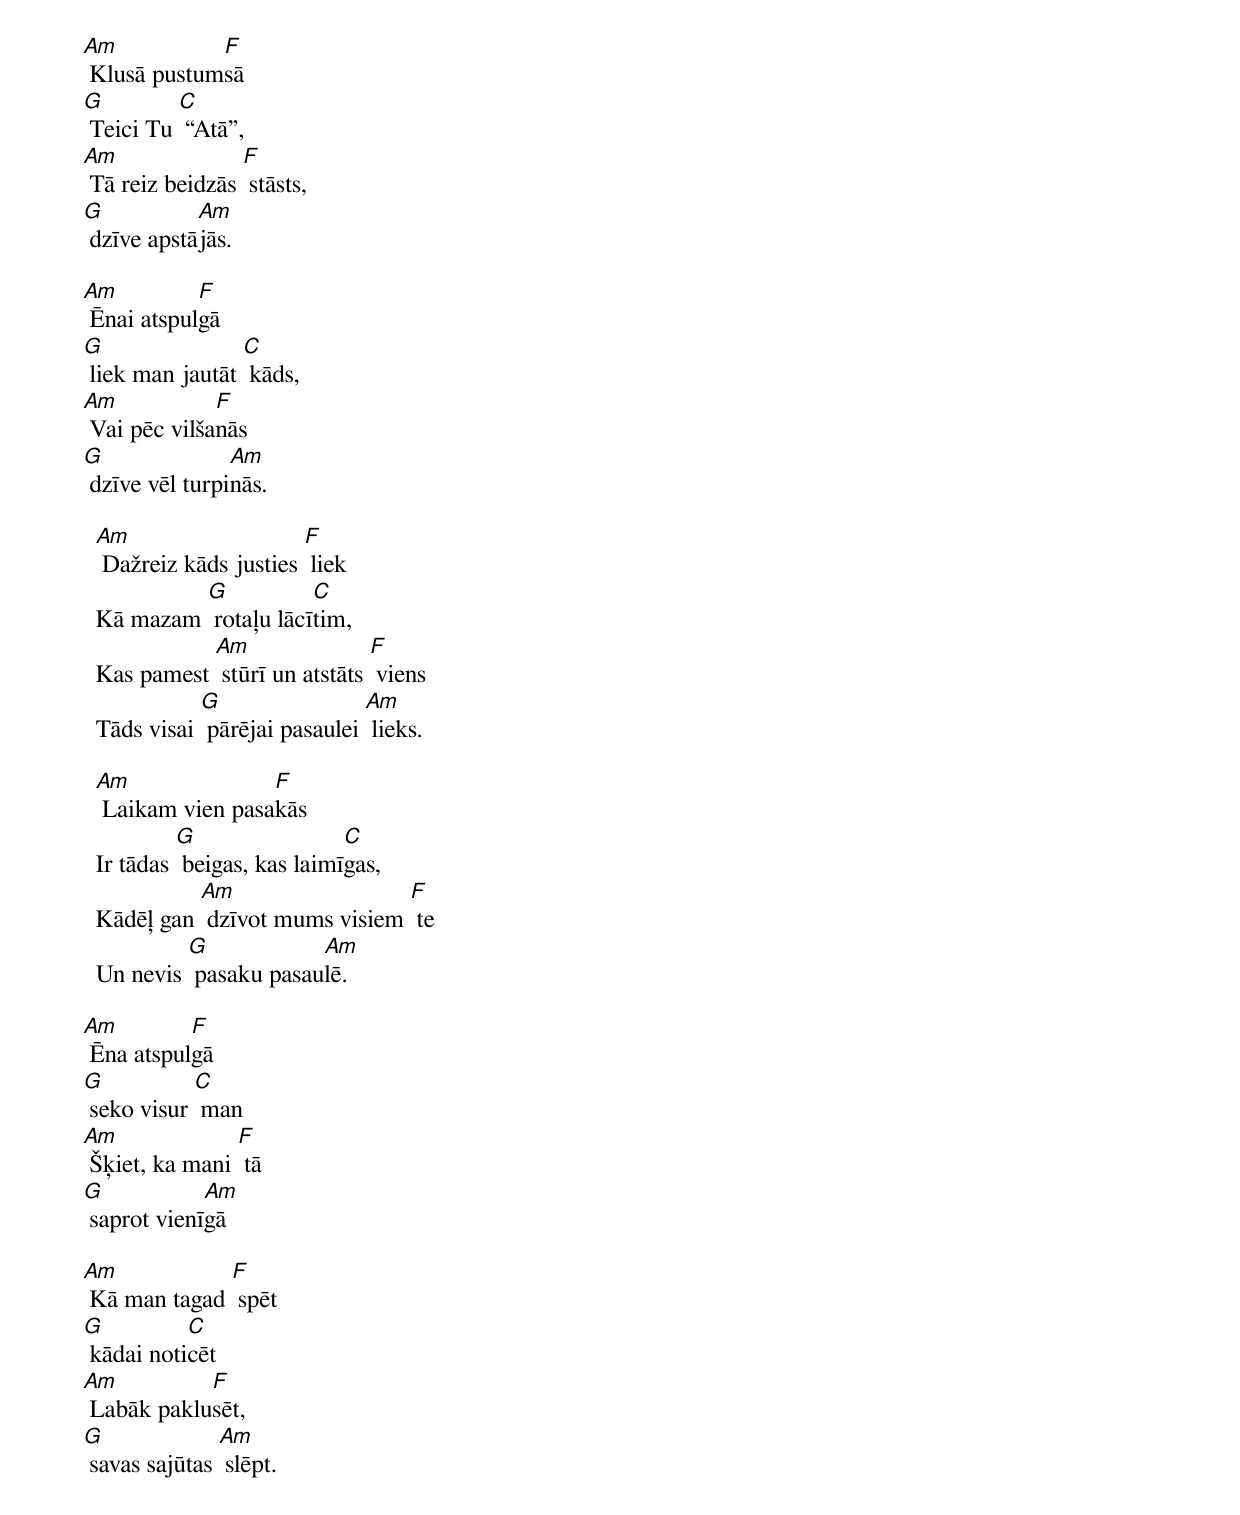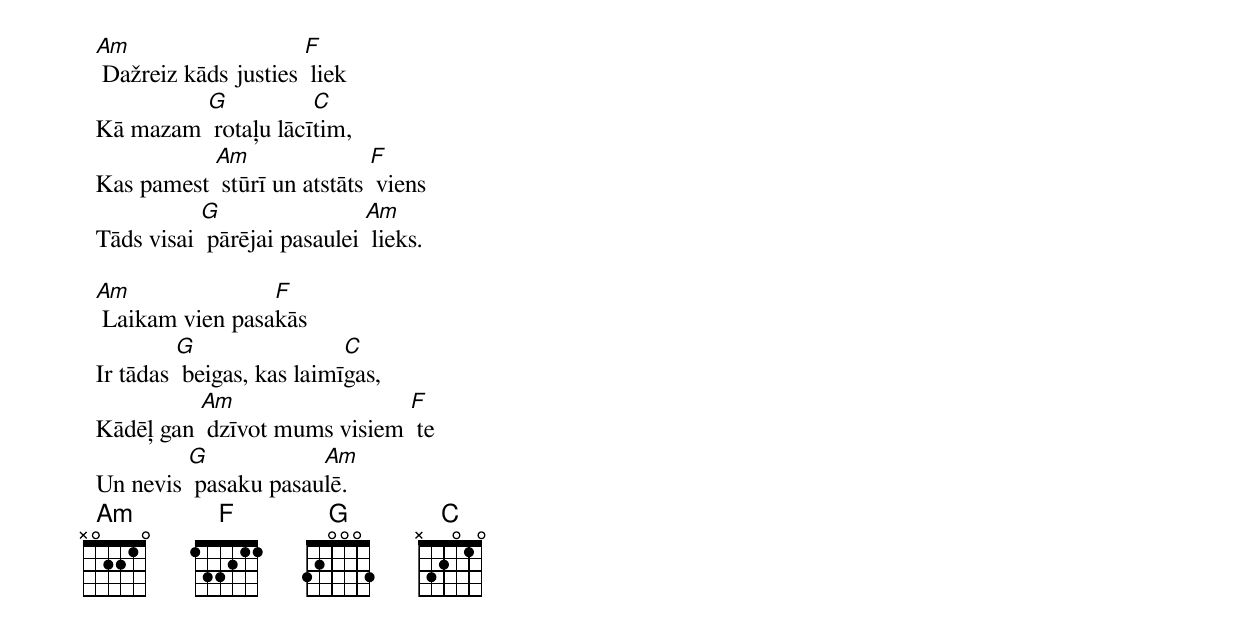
[Am] Klusā pustum[F]sā
[G] Teici Tu [C] “Atā”,
[Am] Tā reiz beidzās [F] stāsts,
[G] dzīve apstā[Am]jās.

[Am] Ēnai atspul[F]gā
[G] liek man jautāt [C] kāds,
[Am] Vai pēc vilša[F]nās
[G] dzīve vēl turpi[Am]nās.

  [Am] Dažreiz kāds justies [F] liek
  Kā mazam [G] rotaļu lācī[C]tim,
  Kas pamest [Am] stūrī un atstāts [F] viens
  Tāds visai [G] pārējai pasaulei [Am] lieks.

  [Am] Laikam vien pasa[F]kās
  Ir tādas [G] beigas, kas laimī[C]gas,
  Kādēļ gan [Am] dzīvot mums visiem [F] te
  Un nevis [G] pasaku pasau[Am]lē.

[Am] Ēna atspul[F]gā
[G] seko visur [C] man
[Am] Šķiet, ka mani [F] tā
[G] saprot vienī[Am]gā

[Am] Kā man tagad [F] spēt
[G] kādai noti[C]cēt
[Am] Labāk paklu[F]sēt,
[G] savas sajūtas [Am] slēpt.

  [Am] Dažreiz kāds justies [F] liek
  Kā mazam [G] rotaļu lācī[C]tim,
  Kas pamest [Am] stūrī un atstāts [F] viens
  Tāds visai [G] pārējai pasaulei [Am] lieks.

  [Am] Laikam vien pasa[F]kās
  Ir tādas [G] beigas, kas laimī[C]gas,
  Kādēļ gan [Am] dzīvot mums visiem [F] te
  Un nevis [G] pasaku pasau[Am]lē.
